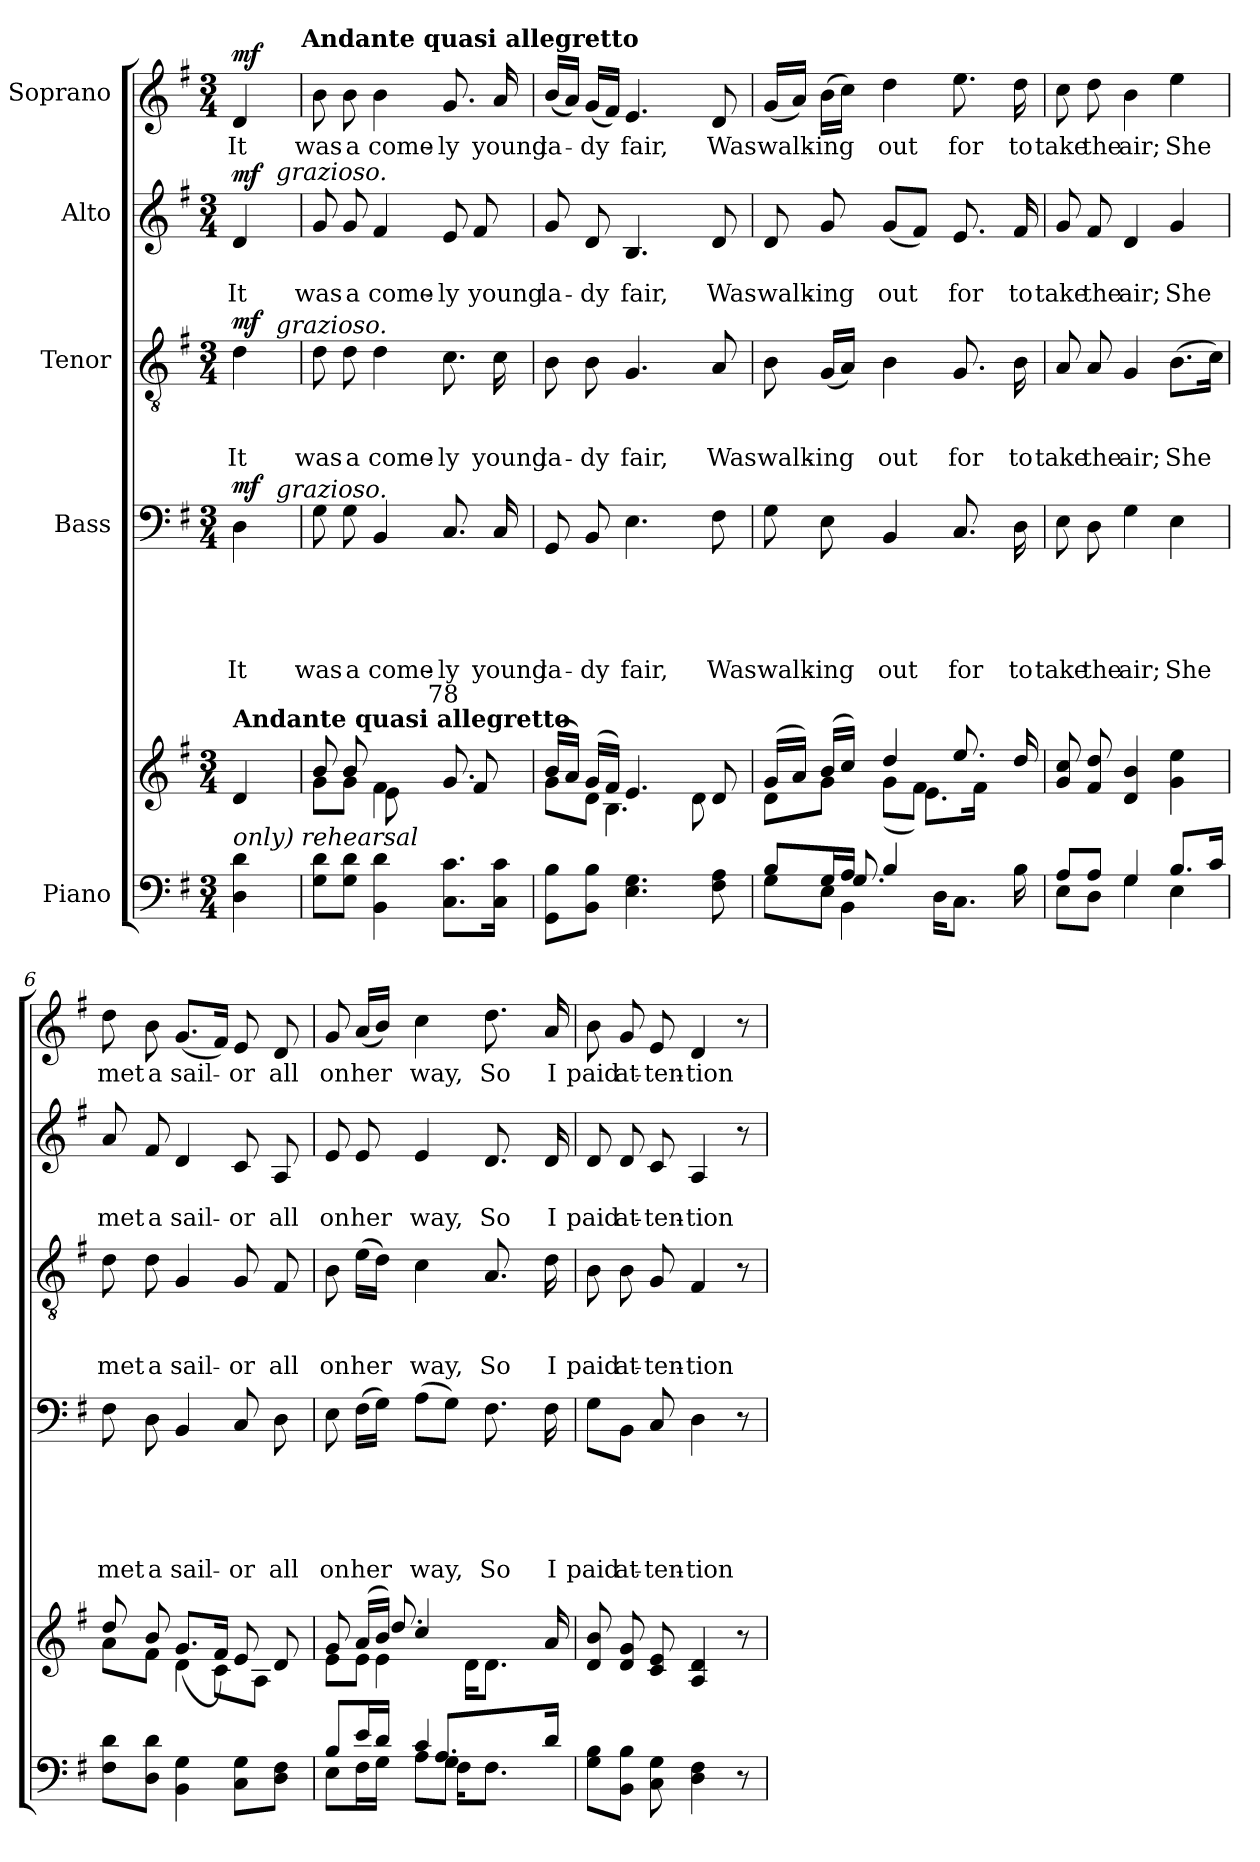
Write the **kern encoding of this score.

**kern	**kern	**kern	**text	**text	**text	**text	**text	**dynam	**kern	**text	**text	**text	**dynam	**kern	**text	**text	**dynam	**kern	**text	**dynam
*part5	*part5	*part4	*part4	*part4	*part4	*part4	*part4	*part4	*part3	*part3	*part3	*part3	*part3	*part2	*part2	*part2	*part2	*part1	*part1	*part1
*staff6	*staff5	*staff4	*staff4	*staff4	*staff4	*staff4	*staff4	*staff4	*staff3	*staff3	*staff3	*staff3	*staff3	*staff2	*staff2	*staff2	*staff2	*staff1	*staff1	*staff1
*I"Piano	*	*I"Bass	*	*	*	*	*	*	*I"Tenor	*	*	*	*	*I"Alto	*	*	*	*I"Soprano	*	*
*clefF4	*clefG2	*clefF4	*	*	*	*	*	*	*clefGv2	*	*	*	*	*clefG2	*	*	*	*clefG2	*	*
*k[f#]	*k[f#]	*k[f#]	*	*	*	*	*	*	*k[f#]	*	*	*	*	*k[f#]	*	*	*	*k[f#]	*	*
*G:	*G:	*G:	*	*	*	*	*	*	*G:	*	*	*	*	*G:	*	*	*	*G:	*	*
*M3/4	*M3/4	*M3/4	*	*	*	*	*	*	*M3/4	*	*	*	*	*M3/4	*	*	*	*M3/4	*	*
=1	=1	=1	=1	=1	=1	=1	=1	=1	=1	=1	=1	=1	=1	=1	=1	=1	=1	=1	=1	=1
!	!LO:TX:a:B:t=Andante quasi allegretto	!	!	!	!	!	!	!	!	!	!	!	!	!	!	!	!	!	!	!
!LO:TX:a:i:t=only)	!	!	!	!	!	!	!	!	!	!	!	!	!	!	!	!	!	!	!	!
!	!	!	!	!	!	!	!LO:LY:b	!LO:DY:a	!	!	!	!LO:LY:b	!LO:DY:a	!	!	!LO:LY:b	!LO:DY:a	!	!LO:LY:b	!LO:DY:a
*	*	*^	*	*	*	*	*	*	*^	*	*	*	*	*^	*	*	*	*	*	*
4D\ 4d\	4d/	4D\	8ryy	.	.	.	.	It	mf	4d\	8ryy	.	.	It	mf	4d/	8ryy	.	It	mf	4d/	It	mf
.	.	.	32ryy	.	.	.	.	.	.	.	32ryy	.	.	.	.	.	32ryy	.	.	.	.	.	.
!	!	!	!	!	!	!	!	!	!	!	!	!	!	!	!	!	!LO:TX:a:i:t=grazioso.	!	!	!	!	!	!
!	!	!	!	!	!	!	!	!	!	!	!LO:TX:a:i:t=grazioso.	!	!	!	!	!	!	!	!	!	!	!	!
!	!	!	!LO:TX:a:i:t=grazioso.	!	!	!	!	!	!	!	!	!	!	!	!	!	!	!	!	!	!	!	!
.	.	.	16.ryy	.	.	.	.	.	.	.	16.ryy	.	.	.	.	.	16.ryy	.	.	.	.	.	.
!	!	!	!	!	!	!	!	!	!	!	!	!	!	!	!	!	!	!	!	!	!LO:TX:a:B:t=Andante quasi allegretto	!	!
!	!LO:TX:b:i:t=rehearsal	!	!	!	!	!	!	!	!	!	!	!	!	!	!	!	!	!	!	!	!	!	!
=2	=2	=2	=2	=2	=2	=2	=2	=2	=2	=2	=2	=2	=2	=2	=2	=2	=2	=2	=2	=2	=2	=2	=2
*	*^	*	*	*	*	*	*	*	*	*	*	*	*	*	*	*	*	*	*	*	*	*	*
*	*	*^	*	*	*	*	*	*	*	*	*	*	*	*	*	*	*	*	*	*	*	*	*	*
*	*	*	*^	*	*	*	*	*	*	*	*	*	*	*	*	*	*	*	*	*	*	*	*	*	*
!	!	!	!	!	!	!	!	!	!	!	!LO:LY:b	!	!	!	!	!	!LO:LY:b	!	!	!	!	!LO:LY:b	!	!	!LO:LY:b	!
*	*	*	*	*	*v	*v	*	*	*	*	*	*	*	*	*	*	*	*	*v	*v	*	*	*	*	*	*
*	*	*	*	*	*	*	*	*	*	*	*	*v	*v	*	*	*	*	*	*	*	*	*	*	*
8G\ 8d\L	8b/	8g\L	8ryy	4ryy	8G\	.	.	.	.	was	.	8d\	.	.	was	.	8g/	.	was	.	8b\	was	.
!	!	!	!	!	!	!	!	!	!	!LO:LY:b	!	!	!	!	!LO:LY:b	!	!	!	!LO:LY:b	!	!	!LO:LY:b	!
8G\ 8d\J	8b/	8g\J	4b/	.	8G\	.	.	.	.	a	.	8d\	.	.	a	.	8g/	.	a	.	8b\	a	.
!	!	!	!	!	!	!	!	!	!	!LO:LY:b	!	!	!	!	!LO:LY:b	!	!	!	!LO:LY:b	!	!	!LO:LY:b	!
4BB\ 4d\	24%5ryy	4f#\	.	8e\	4BB/	.	.	.	.	come-	.	4d\	.	.	come-	.	4f#/	.	come-	.	4b\	come-	.
.	.	.	8ryy	4ryy	.	.	.	.	.	.	.	.	.	.	.	.	.	.	.	.	.	.	.
!	!LO:TX:a:t=78	!	!	!	!	!	!	!	!	!	!	!	!	!	!	!	!	!	!	!	!	!	!
.	24%7ryy	.	.	.	.	.	.	.	.	.	.	.	.	.	.	.	.	.	.	.	.	.	.
!	!	!	!	!	!	!	!	!	!	!LO:LY:b	!	!	!	!	!LO:LY:b	!	!	!	!LO:LY:b	!	!	!LO:LY:b	!
8.C\ 8.c\L	.	4ryy	8.g/	.	8.C/	.	.	.	.	-ly	.	8.c\	.	.	-ly	.	8e/	.	-ly	.	8.g/	-ly	.
!	!	!	!	!	!	!	!	!	!	!	!	!	!	!	!	!	!	!	!LO:LY:b	!	!	!	!
.	.	.	.	8f#/	.	.	.	.	.	.	.	.	.	.	.	.	8f#/	.	young	.	.	.	.
!	!	!	!	!	!	!	!	!	!	!LO:LY:b	!	!	!	!	!LO:LY:b	!	!	!	!	!	!	!LO:LY:b	!
16C\ 16c\Jk	.	.	16ryy	.	16C/	.	.	.	.	young	.	16c\	.	.	young	.	.	.	.	.	16a/	young	.
=3	=3	=3	=3	=3	=3	=3	=3	=3	=3	=3	=3	=3	=3	=3	=3	=3	=3	=3	=3	=3	=3	=3	=3
!	!	!	!	!	!	!	!	!	!	!LO:LY:b	!	!	!	!	!LO:LY:b	!	!	!	!LO:LY:b	!	!	!LO:LY:b	!
8GG\ 8B\L	(>16b/LL	8g\L	8.ryy	2ryy	8GG/	.	.	.	.	la-	.	8B\	.	.	la-	.	8g/	.	la-	.	(<16b/LL	la-	.
.	16a/JJ)	.	.	.	.	.	.	.	.	.	.	.	.	.	.	.	.	.	.	.	16a/JJ)	.	.
!	!	!	!	!	!	!	!	!	!	!LO:LY:b	!	!	!	!	!LO:LY:b	!	!	!	!LO:LY:b	!	!	!LO:LY:b	!
8BB\ 8B\J	(>16g/LL	8d\J	.	.	8BB/	.	.	.	.	-dy	.	8B\	.	.	-dy	.	8d/	.	-dy	.	(<16g/LL	-dy	.
.	16f#/JJ)	.	4.B\	.	.	.	.	.	.	.	.	.	.	.	.	.	.	.	.	.	16f#/JJ)	.	.
!	!	!	!	!	!	!	!	!	!	!LO:LY:b	!	!	!	!	!LO:LY:b	!	!	!	!LO:LY:b	!	!	!LO:LY:b	!
4.E\ 4.G\	4.e/	2ryy	.	.	4.E\	.	.	.	.	fair,	.	4.G/	.	.	fair,	.	4.B/	.	fair,	.	4.e/	fair,	.
.	.	.	.	16ryy	.	.	.	.	.	.	.	.	.	.	.	.	.	.	.	.	.	.	.
.	.	.	16ryy	8d\	.	.	.	.	.	.	.	.	.	.	.	.	.	.	.	.	.	.	.
!	!	!	!	!	!	!	!	!	!	!LO:LY:b	!	!	!	!	!LO:LY:b	!	!	!	!LO:LY:b	!	!	!LO:LY:b	!
8F#\ 8A\	8ryy	.	8d/	.	8F#\	.	.	.	.	Was	.	8A/	.	.	Was	.	8d/	.	Was	.	8d/	Was	.
.	.	.	.	16ryy	.	.	.	.	.	.	.	.	.	.	.	.	.	.	.	.	.	.	.
=4	=4	=4	=4	=4	=4	=4	=4	=4	=4	=4	=4	=4	=4	=4	=4	=4	=4	=4	=4	=4	=4	=4	=4
*^	*	*	*	*	*	*	*	*	*	*	*	*	*	*	*	*	*	*	*	*	*	*	*
*	*^	*	*	*	*	*	*	*	*	*	*	*	*	*	*	*	*	*	*	*	*	*	*	*
*	*	*^	*	*	*	*	*	*	*	*	*	*	*	*	*	*	*	*	*	*	*	*	*	*	*
!	!	!	!	!	!	!	!	!	!	!	!	!	!LO:LY:b	!	!	!	!	!LO:LY:b	!	!	!	!LO:LY:b	!	!	!LO:LY:b	!
*	*	*	*	*	*	*v	*v	*	*	*	*	*	*	*	*	*	*	*	*	*	*	*	*	*	*	*
8B/L	8G\L	8.ryy	8.ryy	(>16g/LL	8d\L	4.ryy	8G\	.	.	.	.	walk-	.	8B\	.	.	walk-	.	8d/	.	walk-	.	(<16g/LL	walk-	.
.	.	.	.	16a/JJ)	.	.	.	.	.	.	.	.	.	.	.	.	.	.	.	.	.	.	16a/JJ)	.	.
!	!	!	!	!	!	!	!	!	!	!	!	!LO:LY:b	!	!	!	!	!LO:LY:b	!	!	!	!LO:LY:b	!	!	!LO:LY:b	!
16G/L	8E\J	.	.	(>16b/LL	8g\J	.	8E\	.	.	.	.	-ing	.	(<16G/LL	.	.	-ing	.	8g/	.	-ing	.	(>16b\LL	-ing	.
16A/JJ	.	4BB\	8.G/	16cc/JJ)	.	.	.	.	.	.	.	.	.	16A/JJ)	.	.	.	.	.	.	.	.	16cc\JJ)	.	.
!	!	!	!	!	!	!	!	!	!	!	!	!LO:LY:b	!	!	!	!	!LO:LY:b	!	!	!	!LO:LY:b	!	!	!LO:LY:b	!
2ryy	4B/	.	.	4dd/	(<8g\L	.	4BB/	.	.	.	.	out	.	4B\	.	.	out	.	(<8g/L	.	out	.	4dd\	out	.
.	.	.	4ryy	.	8f#\J)	8.e\L	.	.	.	.	.	.	.	.	.	.	.	.	8f#/J)	.	.	.	.	.	.
.	.	16D\KL	.	.	.	.	.	.	.	.	.	.	.	.	.	.	.	.	.	.	.	.	.	.	.
!	!	!	!	!	!	!	!	!	!	!	!	!LO:LY:b	!	!	!	!	!LO:LY:b	!	!	!	!LO:LY:b	!	!	!LO:LY:b	!
.	4ryy	8.C\J	.	4ryy	8.ee/	.	8.C/	.	.	.	.	for	.	8.G/	.	.	for	.	8.e/	.	for	.	8.ee\	for	.
.	.	.	.	.	.	16f#\Jk	.	.	.	.	.	.	.	.	.	.	.	.	.	.	.	.	.	.	.
.	.	.	16ryy	.	.	16ryy	.	.	.	.	.	.	.	.	.	.	.	.	.	.	.	.	.	.	.
!	!	!	!	!	!	!	!	!	!	!	!	!LO:LY:b	!	!	!	!	!LO:LY:b	!	!	!	!LO:LY:b	!	!	!LO:LY:b	!
.	.	16ryy	16B\	.	16ryy	16dd/	16D\	.	.	.	.	to	.	16B\	.	.	to	.	16f#/	.	to	.	16dd\	to	.
!!LO:PB:g=z
=5	=5	=5	=5	=5	=5	=5	=5	=5	=5	=5	=5	=5	=5	=5	=5	=5	=5	=5	=5	=5	=5	=5	=5	=5	=5
!	!	!	!	!	!	!	!	!	!	!	!	!LO:LY:b	!	!	!	!	!LO:LY:b	!	!	!	!LO:LY:b	!	!	!LO:LY:b	!
*	*v	*v	*v	*	*	*	*	*	*	*	*	*	*	*	*	*	*	*	*	*	*	*	*	*	*
*	*	*v	*v	*v	*	*	*	*	*	*	*	*	*	*	*	*	*	*	*	*	*	*	*
8E\L	8A/L	8g/ 8cc/	8E\	.	.	.	.	take	.	8A/	.	.	take	.	8g/	.	take	.	8cc\	take	.
!	!	!	!	!	!	!	!	!LO:LY:b	!	!	!	!	!LO:LY:b	!	!	!	!LO:LY:b	!	!	!LO:LY:b	!
8D\J	8A/J	8f#/ 8dd/	8D\	.	.	.	.	the	.	8A/	.	.	the	.	8f#/	.	the	.	8dd\	the	.
!	!	!	!	!	!	!	!	!LO:LY:b	!	!	!	!	!LO:LY:b	!	!	!	!LO:LY:b	!	!	!LO:LY:b	!
4G\	4G/	4d/ 4b/	4G\	.	.	.	.	air;	.	4G/	.	.	air;	.	4d/	.	air;	.	4b\	air;	.
!	!	!	!	!	!	!	!	!LO:LY:b	!	!	!	!	!LO:LY:b	!	!	!	!LO:LY:b	!	!	!LO:LY:b	!
4E\	8.B/L	4g\ 4ee\	4E\	.	.	.	.	She	.	(>8.B\L	.	.	She	.	4g/	.	She	.	4ee\	She	.
.	16c/Jk	.	.	.	.	.	.	.	.	16c\Jk)	.	.	.	.	.	.	.	.	.	.	.
=6	=6	=6	=6	=6	=6	=6	=6	=6	=6	=6	=6	=6	=6	=6	=6	=6	=6	=6	=6	=6	=6
*	*	*^	*	*	*	*	*	*	*	*	*	*	*	*	*	*	*	*	*	*	*
*	*	*	*^	*	*	*	*	*	*	*	*	*	*	*	*	*	*	*	*	*	*	*
!	!	!	!	!	!	!	!	!	!	!LO:LY:b	!	!	!	!	!LO:LY:b	!	!	!	!LO:LY:b	!	!	!LO:LY:b	!
*v	*v	*	*	*	*	*	*	*	*	*	*	*	*	*	*	*	*	*	*	*	*	*	*
8F#\ 8d\L	8dd/	8a\L	4..ryy	8F#\	.	.	.	.	met	.	8d\	.	.	met	.	8a/	.	met	.	8dd\	met	.
!	!	!	!	!	!	!	!	!	!LO:LY:b	!	!	!	!	!LO:LY:b	!	!	!	!LO:LY:b	!	!	!LO:LY:b	!
8D\ 8d\J	8b/	8f#\J	.	8D\	.	.	.	.	a	.	8d\	.	.	a	.	8f#/	.	a	.	8b\	a	.
!	!	!	!	!	!	!	!	!	!LO:LY:b	!	!	!	!	!LO:LY:b	!	!	!	!LO:LY:b	!	!	!LO:LY:b	!
4BB\ 4G\	4d\	(>8.g/L	.	4BB/	.	.	.	.	sail-	.	4G/	.	.	sail-	.	4d/	.	sail-	.	(<8.g/L	sail-	.
.	.	16f#/Jk)	8c\L	.	.	.	.	.	.	.	.	.	.	.	.	.	.	.	.	16f#/Jk)	.	.
!	!	!	!	!	!	!	!	!	!LO:LY:b	!	!	!	!	!LO:LY:b	!	!	!	!LO:LY:b	!	!	!LO:LY:b	!
8C\ 8G\L	4ryy	8e/	.	8C/	.	.	.	.	-or	.	8G/	.	.	-or	.	8c/	.	-or	.	8e/	-or	.
.	.	.	8A\J	.	.	.	.	.	.	.	.	.	.	.	.	.	.	.	.	.	.	.
!	!	!	!	!	!	!	!	!	!LO:LY:b	!	!	!	!	!LO:LY:b	!	!	!	!LO:LY:b	!	!	!LO:LY:b	!
8D\ 8F#\J	.	8d/	.	8D\	.	.	.	.	all	.	8F#/	.	.	all	.	8A/	.	all	.	8d/	all	.
.	.	.	16ryy	.	.	.	.	.	.	.	.	.	.	.	.	.	.	.	.	.	.	.
=7	=7	=7	=7	=7	=7	=7	=7	=7	=7	=7	=7	=7	=7	=7	=7	=7	=7	=7	=7	=7	=7	=7
*^	*	*	*^	*	*	*	*	*	*	*	*	*	*	*	*	*	*	*	*	*	*	*
*	*^	*	*	*	*	*	*	*	*	*	*	*	*	*	*	*	*	*	*	*	*	*	*	*
*	*	*^	*	*	*	*	*	*	*	*	*	*	*	*	*	*	*	*	*	*	*	*	*	*	*
!	!	!	!	!	!	!	!	!	!	!	!	!	!LO:LY:b	!	!	!	!	!LO:LY:b	!	!	!	!LO:LY:b	!	!	!LO:LY:b	!
8E\L	8B/L	4.ryy	4.ryy	8g/	8e\L	8.ryy	8.ryy	8E\	.	.	.	.	on	.	8B\	.	.	on	.	8e/	.	on	.	8g/	on	.
!	!	!	!	!	!	!	!	!	!	!	!	!	!LO:LY:b	!	!	!	!	!LO:LY:b	!	!	!	!LO:LY:b	!	!	!LO:LY:b	!
16F#\L	16e/L	.	.	(>16a/LL	8e\J	.	.	(>16F#\LL	.	.	.	.	her	.	(>16e\LL	.	.	her	.	8e/	.	her	.	(<16a/LL	her	.
16G\JJ	16d/JJ	.	.	16b/JJ)	.	4e\	8.dd/	16G\JJ)	.	.	.	.	.	.	16d\JJ)	.	.	.	.	.	.	.	.	16b/JJ)	.	.
!	!	!	!	!	!	!	!	!	!	!	!	!	!LO:LY:b	!	!	!	!	!LO:LY:b	!	!	!	!LO:LY:b	!	!	!LO:LY:b	!
8A\L	4c/	.	.	4cc/	2ryy	.	.	(>8A\L	.	.	.	.	way,	.	4c\	.	.	way,	.	4e/	.	way,	.	4cc\	way,	.
8G\J	.	16F#\KL	8.A/L	.	.	.	4ryy	8G\J)	.	.	.	.	.	.	.	.	.	.	.	.	.	.	.	.	.	.
.	.	16ryy	.	.	.	16d\KL	.	.	.	.	.	.	.	.	.	.	.	.	.	.	.	.	.	.	.	.
!	!	!	!	!	!	!	!	!	!	!	!	!	!LO:LY:b	!	!	!	!	!LO:LY:b	!	!	!	!LO:LY:b	!	!	!LO:LY:b	!
4ryy	4ryy	8.F#\J	.	4ryy	.	8.d\J	.	8.F#\	.	.	.	.	So	.	8.A/	.	.	So	.	8.d/	.	So	.	8.dd\	So	.
.	.	.	8ryy	.	.	.	.	.	.	.	.	.	.	.	.	.	.	.	.	.	.	.	.	.	.	.
.	.	.	.	.	.	.	16ryy	.	.	.	.	.	.	.	.	.	.	.	.	.	.	.	.	.	.	.
!	!	!	!	!	!	!	!	!	!	!	!	!	!LO:LY:b	!	!	!	!	!LO:LY:b	!	!	!	!LO:LY:b	!	!	!LO:LY:b	!
.	.	16ryy	16d/Jk	.	.	16ryy	16a/	16F#\	.	.	.	.	I	.	16d\	.	.	I	.	16d/	.	I	.	16a/	I	.
=8	=8	=8	=8	=8	=8	=8	=8	=8	=8	=8	=8	=8	=8	=8	=8	=8	=8	=8	=8	=8	=8	=8	=8	=8	=8	=8
!	!	!	!	!	!	!	!	!	!	!	!	!	!LO:LY:b	!	!	!	!	!LO:LY:b	!	!	!	!LO:LY:b	!	!	!LO:LY:b	!
*v	*v	*v	*v	*	*	*	*	*	*	*	*	*	*	*	*	*	*	*	*	*	*	*	*	*	*	*
*	*v	*v	*v	*v	*	*	*	*	*	*	*	*	*	*	*	*	*	*	*	*	*	*	*
8G\ 8B\L	8d/ 8b/	8G\L	.	.	.	.	paid	.	8B\	.	.	paid	.	8d/	.	paid	.	8b\	paid	.
!	!	!	!	!	!	!	!LO:LY:b	!	!	!	!	!LO:LY:b	!	!	!	!LO:LY:b	!	!	!LO:LY:b	!
8BB\ 8B\J	8d/ 8g/	8BB\J	.	.	.	.	at-	.	8B\	.	.	at-	.	8d/	.	at-	.	8g/	at-	.
!	!	!	!	!	!	!	!LO:LY:b	!	!	!	!	!LO:LY:b	!	!	!	!LO:LY:b	!	!	!LO:LY:b	!
8C\ 8G\	8c/ 8e/	8C/	.	.	.	.	-ten-	.	8G/	.	.	-ten-	.	8c/	.	-ten-	.	8e/	-ten-	.
!	!	!	!	!	!	!	!LO:LY:b	!	!	!	!	!LO:LY:b	!	!	!	!LO:LY:b	!	!	!LO:LY:b	!
4D\ 4F#\	4A/ 4d/	4D\	.	.	.	.	-tion	.	4F#/	.	.	-tion	.	4A/	.	-tion	.	4d/	-tion	.
8r	8r	8r	.	.	.	.	.	.	8r	.	.	.	.	8r	.	.	.	8r	.	.
=	=	=	=	=	=	=	=	=	=	=	=	=	=	=	=	=	=	=	=	=
*-	*-	*-	*-	*-	*-	*-	*-	*-	*-	*-	*-	*-	*-	*-	*-	*-	*-	*-	*-	*-
